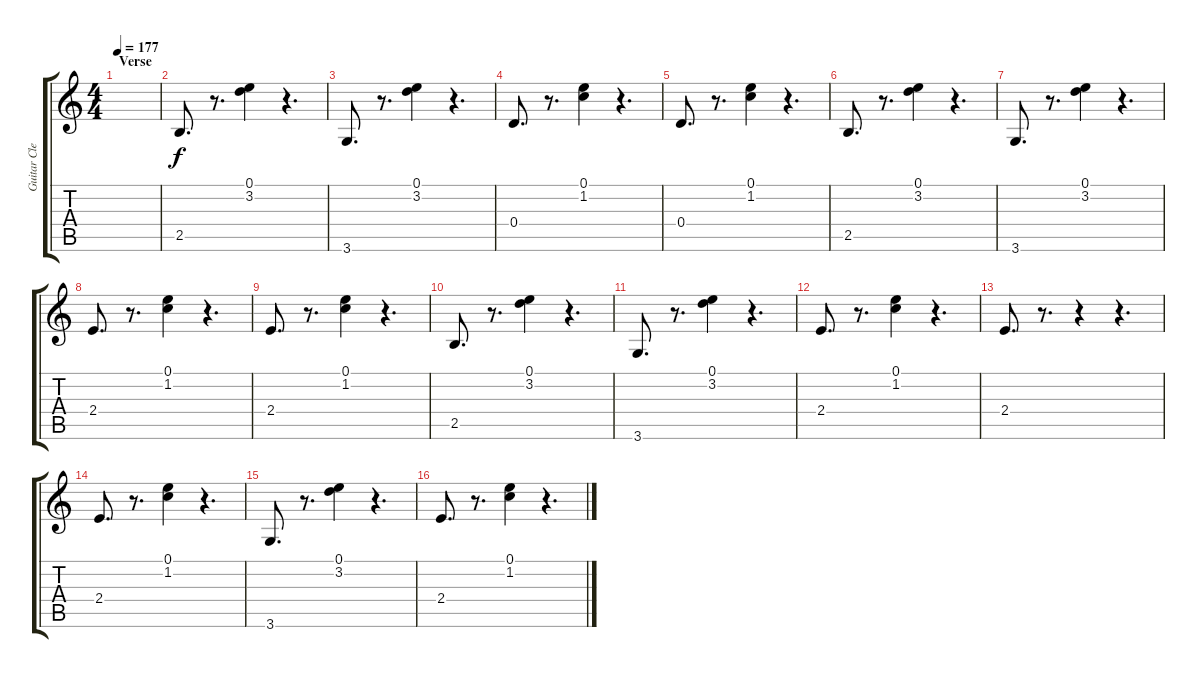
\track ("Guitar Clean" "Guitar Cle") {instrument electricguitarclean}
\staff {score tabs}
\tuning (E4 B3 G3 D3 A2 E2) {hide}
\ts (4 4)
\section ("" "Verse")
\tempo 177
\clef g2
\ks c
|
2.5.8{d volume 8 instrument acousticguitarsteel} r.8{d} (0.1 3.2).4 r.4{d} |
3.6.8{d} r.8{d} (0.1 3.2).4 r.4{d} |
0.4.8{d} r.8{d} (0.1 1.2).4 r.4{d} |
0.4.8{d} r.8{d} (0.1 1.2).4 r.4{d} |
2.5.8{d} r.8{d} (0.1 3.2).4 r.4{d} |
3.6.8{d} r.8{d} (0.1 3.2).4 r.4{d} |
2.4.8{d} r.8{d} (0.1 1.2).4 r.4{d} |
2.4.8{d} r.8{d} (0.1 1.2).4 r.4{d} |
2.5.8{d} r.8{d} (0.1 3.2).4 r.4{d} |
3.6.8{d} r.8{d} (0.1 3.2).4 r.4{d} |
2.4.8{d} r.8{d} (0.1 1.2).4 r.4{d} |
2.4.8{d} r.8{d} r.4 r.4{d} |
2.4.8{d} r.8{d} (0.1 1.2).4 r.4{d} |
3.6.8{d} r.8{d} (0.1 3.2).4 r.4{d} |
2.4.8{d} r.8{d} (0.1 1.2).4 r.4{d}
